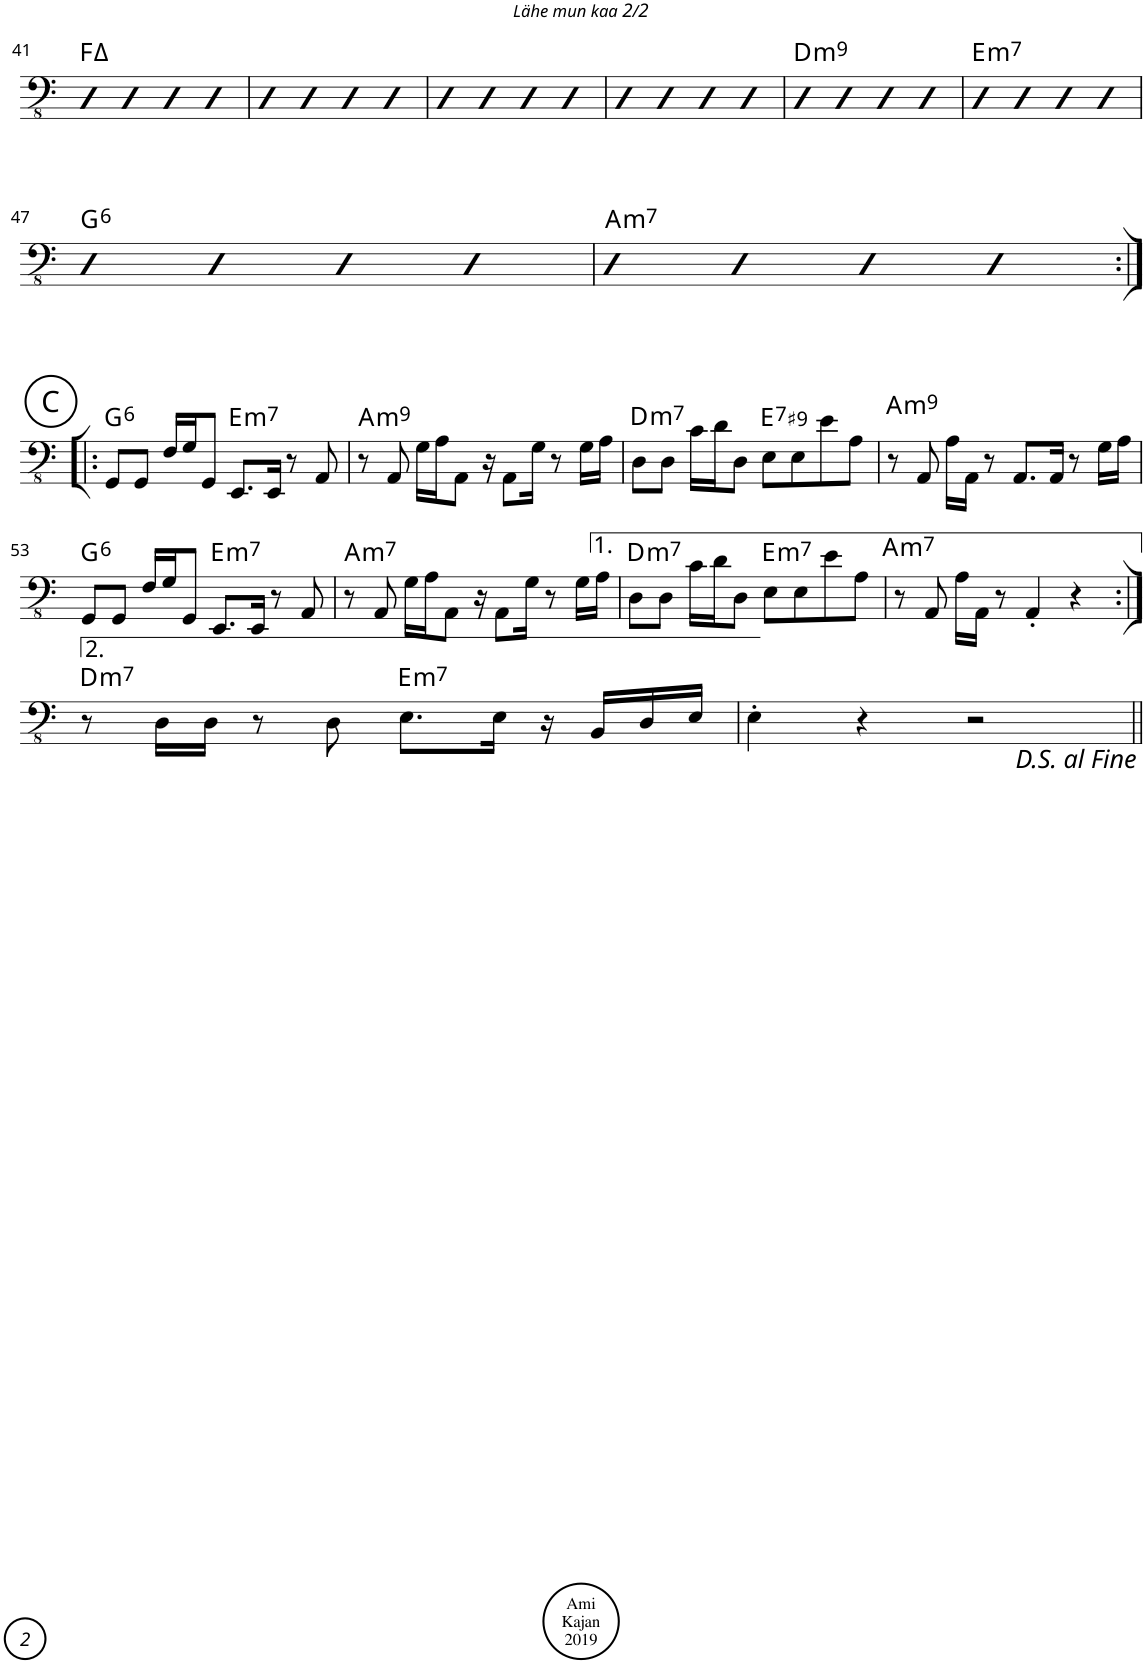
**kern	**harte
*part1	*part1
*staff1	*
*I"Acoustic Bass	*
*I'Bass	*
!!LO:PB:g=z
*clefFv4	*
*k[]	*
*M4/4	*
=41	=41
4FF	F:maj
4FF	.
4FF	.
4FF	.
=42	=42
4FF	.
4FF	.
4FF	.
4FF	.
=43	=43
4FF	.
4FF	.
4FF	.
4FF	.
=44	=44
4FF	.
4FF	.
4FF	.
4FF	.
=45	=45
!	!LO:H:kt=m9
4FF	D:min9
4FF	.
4FF	.
4FF	.
=46	=46
!	!LO:H:kt=m7
4FF	E:min7
4FF	.
4FF	.
4FF	.
!!LO:LB:g=z
=47	=47
!	!LO:H:kt=6
4FF	G:maj6
4FF	.
4FF	.
4FF	.
=48	=48
!	!LO:H:kt=m7
4FF	A:min7
4FF	.
4FF	.
4FF	.
!!LO:LB:g=z
!!LO:REH:place=s1:a:cj:enc=circle:fs=14:t=C
=49:|!|:	=49:|!|:
!	!LO:H:kt=6
8GGG/L	G:maj6
8GGG/J	.
16FF/LL	.
16GG/J	.
8GGG/J	.
!	!LO:H:kt=m7
8.EEE/L	E:min7
16EEE/Jk	.
8r	.
8AAA/	.
=50	=50
!	!LO:H:kt=m9
8r	A:min9
8AAA/	.
16GG\LL	.
16AA\J	.
8AAA\J	.
16r	.
8AAA\L	.
16GG\Jk	.
8r	.
16GG\LL	.
16AA\JJ	.
=51	=51
!	!LO:H:kt=m7
8DD\L	D:min7
8DD\J	.
16C\LL	.
16D\J	.
8DD\J	.
!	!LO:H:kt=7
8EE\L	E:7(#9)
8EE\	.
8E\	.
8AA\J	.
=52	=52
!	!LO:H:kt=m9
8r	A:min9
8AAA/	.
16AA\LL	.
16AAA\JJ	.
8r	.
8.AAA/L	.
16AAA/Jk	.
8r	.
16GG\LL	.
16AA\JJ	.
!!LO:LB:g=z
=53	=53
!	!LO:H:kt=6
8GGG/L	G:maj6
8GGG/J	.
16FF/LL	.
16GG/J	.
8GGG/J	.
!	!LO:H:kt=m7
8.EEE/L	E:min7
16EEE/Jk	.
8r	.
8AAA/	.
=54	=54
!	!LO:H:kt=m7
8r	A:min7
8AAA/	.
16GG\LL	.
16AA\J	.
8AAA\J	.
16r	.
8AAA\L	.
16GG\Jk	.
8r	.
16GG\LL	.
16AA\JJ	.
=55	=55
!	!LO:H:kt=m7
8DD\L	D:min7
8DD\J	.
16C\LL	.
16D\J	.
8DD\J	.
!	!LO:H:kt=m7
8EE\L	E:min7
8EE\	.
8E\	.
8AA\J	.
=56	=56
!	!LO:H:kt=m7
8r	A:min7
8AAA/	.
16AA\LL	.
16AAA\JJ	.
8r	.
4AAA'/	.
4r	.
!!LO:LB:g=z
=57:|!	=57:|!
!	!LO:H:kt=m7
8r	D:min7
16DD\LL	.
16DD\JJ	.
8r	.
8DD\	.
!	!LO:H:kt=m7
8.EE\L	E:min7
16EE\Jk	.
16r	.
16BBB/LL	.
16DD/	.
16EE/JJ	.
=58	=58
4EE'\	.
4r	.
2r	.
=||	=||
*-	*-
